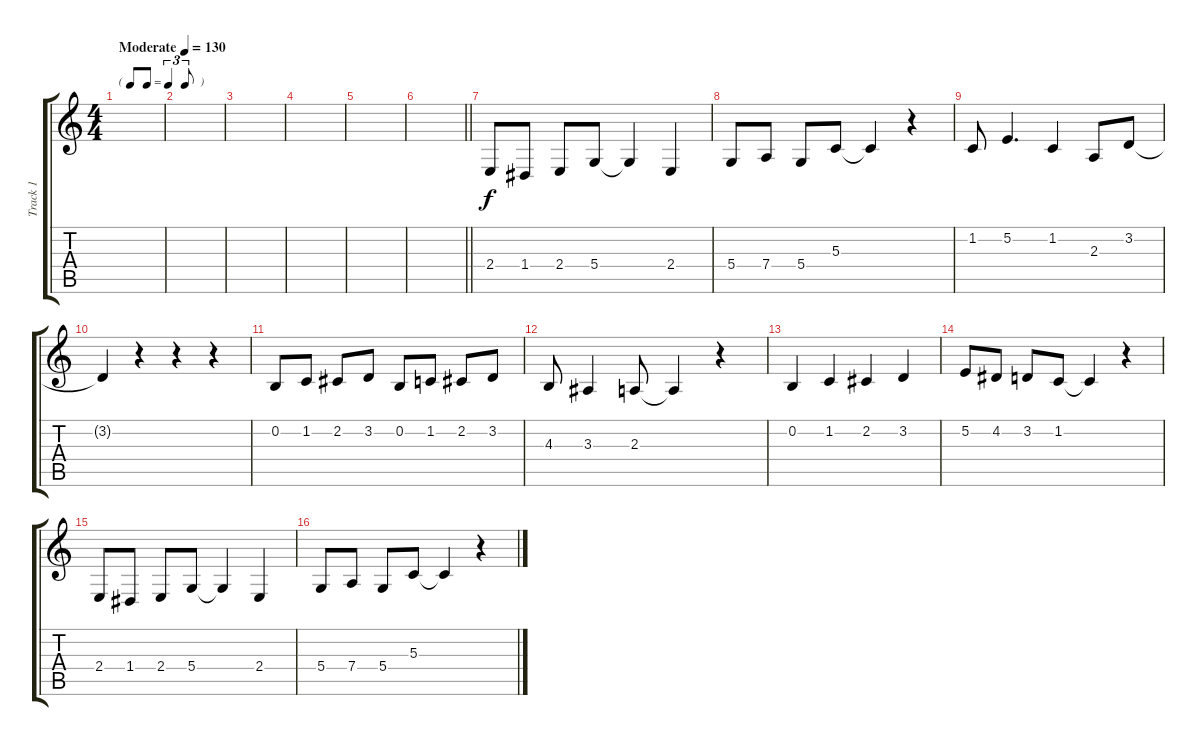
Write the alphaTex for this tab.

\track ("Track 1" "Track 1") {instrument tenorsax}
\staff {score tabs}
\tuning (E4 B3 G3 D3 A2 E2) {hide}
\ts (4 4)
\tf triplet8th
\tempo (130 "Moderate")
\clef g2
\ks c
|
|
|
|
|
\barLineRight lightlight
|
2.4.8 1.4.8 2.4.8 5.4.8 5.4{t}.4 2.4.4 |
5.4.8 7.4.8 5.4.8 5.3.8 5.3{t}.4 r.4 |
1.2.8 5.2.4{d} 1.2.4 2.3.8 3.2.8 |
3.2{t}.4 r.4 r.4 r.4 |
0.2.8 1.2.8 2.2.8 3.2.8 0.2.8 1.2.8 2.2.8 3.2.8 |
4.3.8 3.3.4 2.3.8 2.3{t}.4 r.4 |
0.2.4 1.2.4 2.2.4 3.2.4 |
5.2.8 4.2.8 3.2.8 1.2.8 1.2{t}.4 r.4 |
2.4.8 1.4.8 2.4.8 5.4.8 5.4{t}.4 2.4.4 |
5.4.8 7.4.8 5.4.8 5.3.8 5.3{t}.4 r.4
